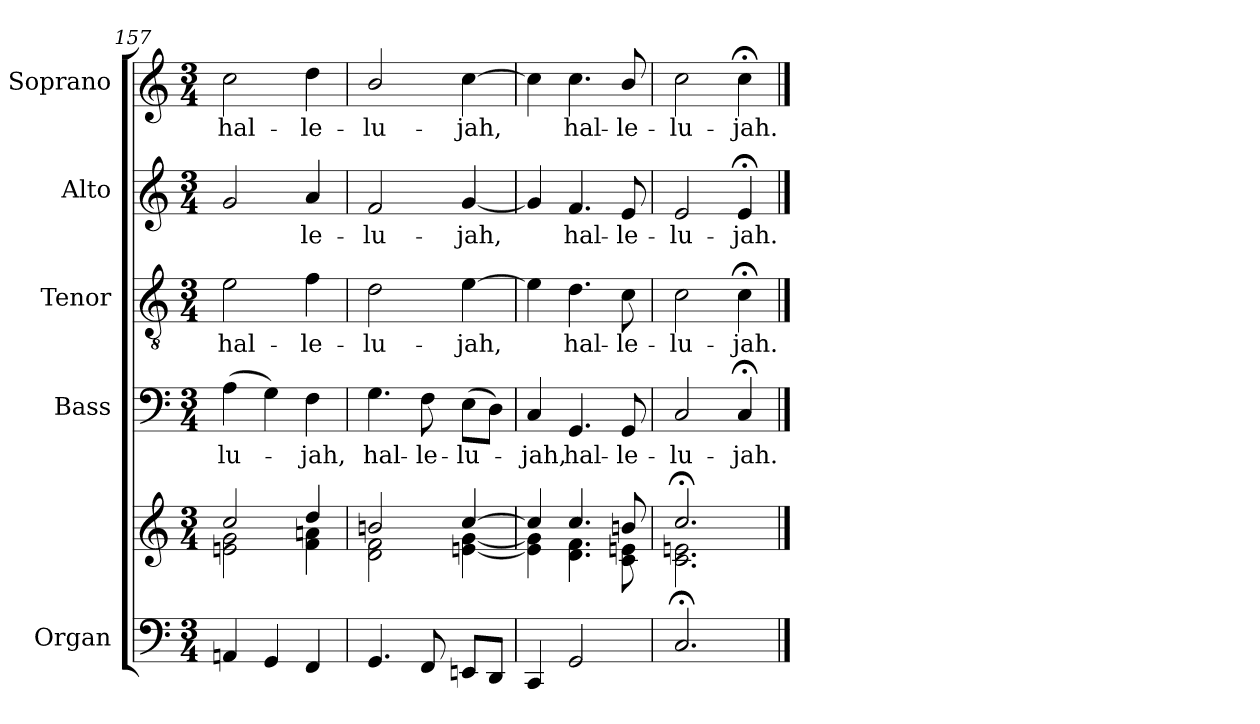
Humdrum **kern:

**kern	**kern	**kern	**text	**kern	**text	**kern	**text	**kern	**text
*part5	*part5	*part4	*part4	*part3	*part3	*part2	*part2	*part1	*part1
*staff6	*staff5	*staff4	*staff4	*staff3	*staff3	*staff2	*staff2	*staff1	*staff1
*I"Organ	*	*I"Bass	*	*I"Tenor	*	*I"Alto	*	*I"Soprano	*
*	*	*I'B	*	*I'T	*	*I'A	*	*I'S	*
*clefF4	*clefG2	*clefF4	*	*clefGv2	*	*clefG2	*	*clefG2	*
*k[]	*k[]	*k[]	*	*k[]	*	*k[]	*	*k[]	*
*C:	*C:	*C:	*	*C:	*	*C:	*	*C:	*
*M3/4	*M3/4	*M3/4	*	*M3/4	*	*M3/4	*	*M3/4	*
=157	=157	=157	=157	=157	=157	=157	=157	=157	=157
*	*^	*	*	*	*	*	*	*	*
*	*	*^	*	*	*	*	*	*	*	*
!	!	!	!	!	!LO:LY:b	!	!LO:LY:b	!	!	!	!LO:LY:b
4AAn/	2cc/	2en\ 2g\	2.ryy	(>4A\	-lu-	2e\	hal-	2g/	.	2cc\	hal-
4GG/	.	.	.	4G\)	.	.	.	.	.	.	.
!	!	!	!	!	!LO:LY:b	!	!LO:LY:b	!	!LO:LY:b	!	!LO:LY:b
4FF/	4dd/	4f\ 4an\	.	4F\	jah,	4f\	-le-	4a/	le-	4dd\	-le-
=158	=158	=158	=158	=158	=158	=158	=158	=158	=158	=158	=158
*	*	*	*	*	*	*	*	*	*	*MM105	*
!	!	!	!	!	!LO:LY:b	!	!LO:LY:b	!	!LO:LY:b	!	!LO:LY:b
4.GG/	2bn/	2d\ 2f\	2.ryy	4.G\	hal-	2d\	-lu-	2f/	-lu-	2b/	-lu-
!	!	!	!	!	!LO:LY:b	!	!	!	!	!	!
8FF/	.	.	.	8F\	-le-	.	.	.	.	.	.
*	*	*	*	*	*	*	*	*	*	*MM102	*
!	!	!	!	!	!LO:LY:b	!	!LO:LY:b	!	!LO:LY:b	!	!LO:LY:b
8EEn/L	[4cc/	[4en\ [4g\	.	(>8E\L	-lu-	[4e\	-jah,	[4g/	-jah,	[4cc\	-jah,
8DD/J	.	.	.	8D\J)	.	.	.	.	.	.	.
=159	=159	=159	=159	=159	=159	=159	=159	=159	=159	=159	=159
*	*	*	*	*	*	*	*	*	*	*MM99	*
!	!	!	!	!	!LO:LY:b	!	!	!	!	!	!
4CC/	4cc/]	4e\] 4g\]	2.ryy	4C/	jah,	4e\]	.	4g/]	.	4cc\]	.
*	*	*	*	*	*	*	*	*	*	*MM96	*
!	!	!	!	!	!LO:LY:b	!	!LO:LY:b	!	!LO:LY:b	!	!LO:LY:b
2GG/	4.cc/	4.d\ 4.f\	.	4.GG/	hal-	4.d\	hal-	4.f/	hal-	4.cc\	hal-
*	*	*	*	*	*	*	*	*	*	*MM94	*
!	!	!	!	!	!LO:LY:b	!	!LO:LY:b	!	!LO:LY:b	!	!LO:LY:b
.	8bn/	8c\ 8en\	.	8GG/	-le-	8c\	-le-	8e/	-le-	8b/	-le-
=160	=160	=160	=160	=160	=160	=160	=160	=160	=160	=160	=160
*	*	*	*	*	*	*	*	*	*	*MM92	*
!	!	!	!	!	!LO:LY:b	!	!LO:LY:b	!	!LO:LY:b	!	!LO:LY:b
2.C;/	2.cc;</	2.c\ 2.en\	2.ryy	2C/	-lu-	2c\	-lu-	2e/	-lu-	2cc\	-lu-
*	*	*	*	*	*	*	*	*	*	*MM90	*
!	!	!	!	!	!LO:LY:b	!	!LO:LY:b	!	!LO:LY:b	!	!LO:LY:b
.	.	.	.	4C;</	-jah.	4c;<\	-jah.	4e;</	-jah.	4cc;<\	-jah.
*	*v	*v	*v	*	*	*	*	*	*	*	*
==	==	==	==	==	==	==	==	==	==
*-	*-	*-	*-	*-	*-	*-	*-	*-	*-
